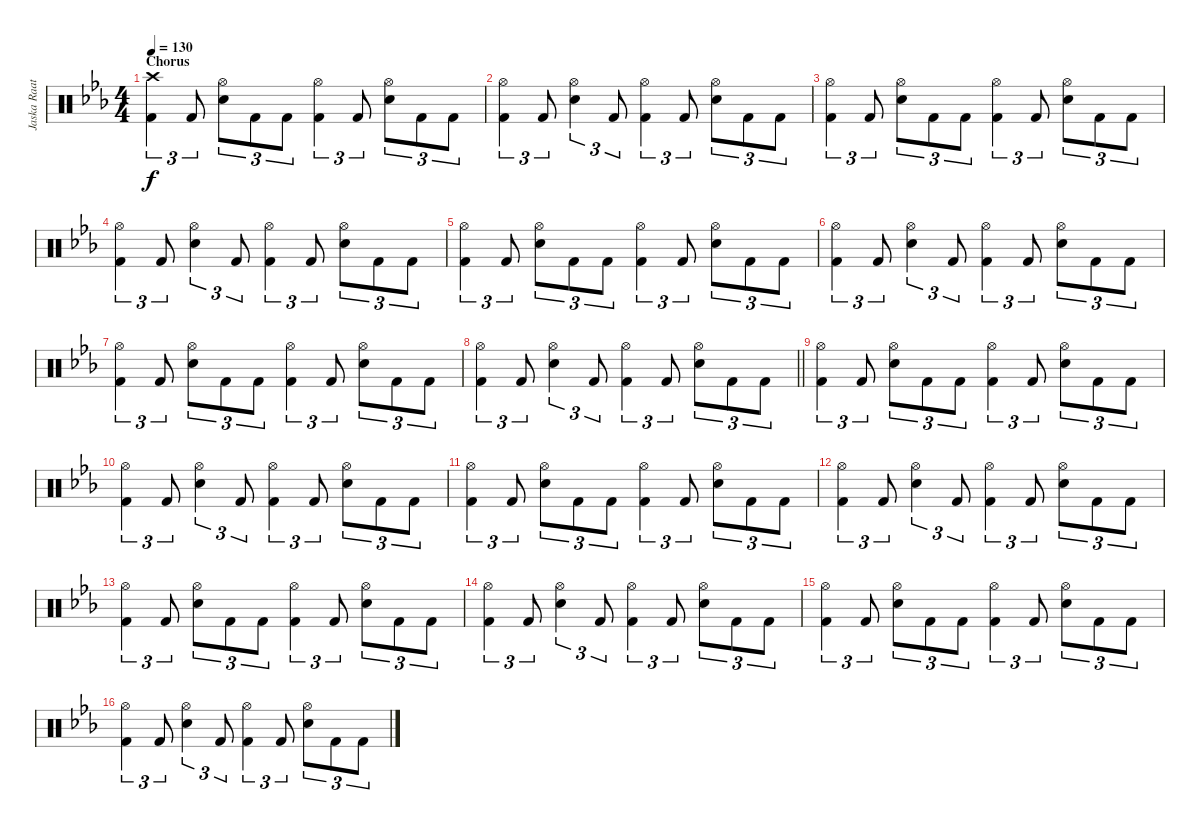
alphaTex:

\track ("Jaska Raatikainen" "Jaska Raat") {instrument percussion}
\staff {score}
\articulation defaults
\ts (4 4)
\section ("" "Chorus")
\tempo 130
\clef neutral
\ks eb
("Crash high (hit)" "Kick (hit) 2").4{tu (3 2) dy f} "Kick (hit) 2".8{tu (3 2)} ("Hi-Hat (open)" "Snare (hit) 2").8{tu (3 2)} "Kick (hit) 2".8{tu (3 2)} "Kick (hit) 2".8{tu (3 2)} ("Hi-Hat (open)" "Kick (hit) 2").4{tu (3 2)} "Kick (hit) 2".8{tu (3 2)} ("Hi-Hat (open)" "Snare (hit) 2").8{tu (3 2)} "Kick (hit) 2".8{tu (3 2)} "Kick (hit) 2".8{tu (3 2)} |
("Hi-Hat (open)" "Kick (hit) 2").4{tu (3 2)} "Kick (hit) 2".8{tu (3 2)} ("Hi-Hat (open)" "Snare (hit) 2").4{tu (3 2)} "Kick (hit) 2".8{tu (3 2)} ("Hi-Hat (open)" "Kick (hit) 2").4{tu (3 2)} "Kick (hit) 2".8{tu (3 2)} ("Hi-Hat (open)" "Snare (hit) 2").8{tu (3 2)} "Kick (hit) 2".8{tu (3 2)} "Kick (hit) 2".8{tu (3 2)} |
("Hi-Hat (open)" "Kick (hit) 2").4{tu (3 2)} "Kick (hit) 2".8{tu (3 2)} ("Hi-Hat (open)" "Snare (hit) 2").8{tu (3 2)} "Kick (hit) 2".8{tu (3 2)} "Kick (hit) 2".8{tu (3 2)} ("Hi-Hat (open)" "Kick (hit) 2").4{tu (3 2)} "Kick (hit) 2".8{tu (3 2)} ("Hi-Hat (open)" "Snare (hit) 2").8{tu (3 2)} "Kick (hit) 2".8{tu (3 2)} "Kick (hit) 2".8{tu (3 2)} |
("Hi-Hat (open)" "Kick (hit) 2").4{tu (3 2)} "Kick (hit) 2".8{tu (3 2)} ("Hi-Hat (open)" "Snare (hit) 2").4{tu (3 2)} "Kick (hit) 2".8{tu (3 2)} ("Hi-Hat (open)" "Kick (hit) 2").4{tu (3 2)} "Kick (hit) 2".8{tu (3 2)} ("Hi-Hat (open)" "Snare (hit) 2").8{tu (3 2)} "Kick (hit) 2".8{tu (3 2)} "Kick (hit) 2".8{tu (3 2)} |
("Hi-Hat (open)" "Kick (hit) 2").4{tu (3 2)} "Kick (hit) 2".8{tu (3 2)} ("Hi-Hat (open)" "Snare (hit) 2").8{tu (3 2)} "Kick (hit) 2".8{tu (3 2)} "Kick (hit) 2".8{tu (3 2)} ("Hi-Hat (open)" "Kick (hit) 2").4{tu (3 2)} "Kick (hit) 2".8{tu (3 2)} ("Hi-Hat (open)" "Snare (hit) 2").8{tu (3 2)} "Kick (hit) 2".8{tu (3 2)} "Kick (hit) 2".8{tu (3 2)} |
("Hi-Hat (open)" "Kick (hit) 2").4{tu (3 2)} "Kick (hit) 2".8{tu (3 2)} ("Hi-Hat (open)" "Snare (hit) 2").4{tu (3 2)} "Kick (hit) 2".8{tu (3 2)} ("Hi-Hat (open)" "Kick (hit) 2").4{tu (3 2)} "Kick (hit) 2".8{tu (3 2)} ("Hi-Hat (open)" "Snare (hit) 2").8{tu (3 2)} "Kick (hit) 2".8{tu (3 2)} "Kick (hit) 2".8{tu (3 2)} |
("Hi-Hat (open)" "Kick (hit) 2").4{tu (3 2)} "Kick (hit) 2".8{tu (3 2)} ("Hi-Hat (open)" "Snare (hit) 2").8{tu (3 2)} "Kick (hit) 2".8{tu (3 2)} "Kick (hit) 2".8{tu (3 2)} ("Hi-Hat (open)" "Kick (hit) 2").4{tu (3 2)} "Kick (hit) 2".8{tu (3 2)} ("Hi-Hat (open)" "Snare (hit) 2").8{tu (3 2)} "Kick (hit) 2".8{tu (3 2)} "Kick (hit) 2".8{tu (3 2)} |
\barLineRight lightlight
("Hi-Hat (open)" "Kick (hit) 2").4{tu (3 2)} "Kick (hit) 2".8{tu (3 2)} ("Hi-Hat (open)" "Snare (hit) 2").4{tu (3 2)} "Kick (hit) 2".8{tu (3 2)} ("Hi-Hat (open)" "Kick (hit) 2").4{tu (3 2)} "Kick (hit) 2".8{tu (3 2)} ("Hi-Hat (open)" "Snare (hit) 2").8{tu (3 2)} "Kick (hit) 2".8{tu (3 2)} "Kick (hit) 2".8{tu (3 2)} |
("Hi-Hat (open)" "Kick (hit) 2").4{tu (3 2)} "Kick (hit) 2".8{tu (3 2)} ("Hi-Hat (open)" "Snare (hit) 2").8{tu (3 2)} "Kick (hit) 2".8{tu (3 2)} "Kick (hit) 2".8{tu (3 2)} ("Hi-Hat (open)" "Kick (hit) 2").4{tu (3 2)} "Kick (hit) 2".8{tu (3 2)} ("Hi-Hat (open)" "Snare (hit) 2").8{tu (3 2)} "Kick (hit) 2".8{tu (3 2)} "Kick (hit) 2".8{tu (3 2)} |
("Hi-Hat (open)" "Kick (hit) 2").4{tu (3 2)} "Kick (hit) 2".8{tu (3 2)} ("Hi-Hat (open)" "Snare (hit) 2").4{tu (3 2)} "Kick (hit) 2".8{tu (3 2)} ("Hi-Hat (open)" "Kick (hit) 2").4{tu (3 2)} "Kick (hit) 2".8{tu (3 2)} ("Hi-Hat (open)" "Snare (hit) 2").8{tu (3 2)} "Kick (hit) 2".8{tu (3 2)} "Kick (hit) 2".8{tu (3 2)} |
("Hi-Hat (open)" "Kick (hit) 2").4{tu (3 2)} "Kick (hit) 2".8{tu (3 2)} ("Hi-Hat (open)" "Snare (hit) 2").8{tu (3 2)} "Kick (hit) 2".8{tu (3 2)} "Kick (hit) 2".8{tu (3 2)} ("Hi-Hat (open)" "Kick (hit) 2").4{tu (3 2)} "Kick (hit) 2".8{tu (3 2)} ("Hi-Hat (open)" "Snare (hit) 2").8{tu (3 2)} "Kick (hit) 2".8{tu (3 2)} "Kick (hit) 2".8{tu (3 2)} |
("Hi-Hat (open)" "Kick (hit) 2").4{tu (3 2)} "Kick (hit) 2".8{tu (3 2)} ("Hi-Hat (open)" "Snare (hit) 2").4{tu (3 2)} "Kick (hit) 2".8{tu (3 2)} ("Hi-Hat (open)" "Kick (hit) 2").4{tu (3 2)} "Kick (hit) 2".8{tu (3 2)} ("Hi-Hat (open)" "Snare (hit) 2").8{tu (3 2)} "Kick (hit) 2".8{tu (3 2)} "Kick (hit) 2".8{tu (3 2)} |
("Hi-Hat (open)" "Kick (hit) 2").4{tu (3 2)} "Kick (hit) 2".8{tu (3 2)} ("Hi-Hat (open)" "Snare (hit) 2").8{tu (3 2)} "Kick (hit) 2".8{tu (3 2)} "Kick (hit) 2".8{tu (3 2)} ("Hi-Hat (open)" "Kick (hit) 2").4{tu (3 2)} "Kick (hit) 2".8{tu (3 2)} ("Hi-Hat (open)" "Snare (hit) 2").8{tu (3 2)} "Kick (hit) 2".8{tu (3 2)} "Kick (hit) 2".8{tu (3 2)} |
("Hi-Hat (open)" "Kick (hit) 2").4{tu (3 2)} "Kick (hit) 2".8{tu (3 2)} ("Hi-Hat (open)" "Snare (hit) 2").4{tu (3 2)} "Kick (hit) 2".8{tu (3 2)} ("Hi-Hat (open)" "Kick (hit) 2").4{tu (3 2)} "Kick (hit) 2".8{tu (3 2)} ("Hi-Hat (open)" "Snare (hit) 2").8{tu (3 2)} "Kick (hit) 2".8{tu (3 2)} "Kick (hit) 2".8{tu (3 2)} |
("Hi-Hat (open)" "Kick (hit) 2").4{tu (3 2)} "Kick (hit) 2".8{tu (3 2)} ("Hi-Hat (open)" "Snare (hit) 2").8{tu (3 2)} "Kick (hit) 2".8{tu (3 2)} "Kick (hit) 2".8{tu (3 2)} ("Hi-Hat (open)" "Kick (hit) 2").4{tu (3 2)} "Kick (hit) 2".8{tu (3 2)} ("Hi-Hat (open)" "Snare (hit) 2").8{tu (3 2)} "Kick (hit) 2".8{tu (3 2)} "Kick (hit) 2".8{tu (3 2)} |
("Hi-Hat (open)" "Kick (hit) 2").4{tu (3 2)} "Kick (hit) 2".8{tu (3 2)} ("Hi-Hat (open)" "Snare (hit) 2").4{tu (3 2)} "Kick (hit) 2".8{tu (3 2)} ("Hi-Hat (open)" "Kick (hit) 2").4{tu (3 2)} "Kick (hit) 2".8{tu (3 2)} ("Hi-Hat (open)" "Snare (hit) 2").8{tu (3 2)} "Kick (hit) 2".8{tu (3 2)} "Kick (hit) 2".8{tu (3 2)}
